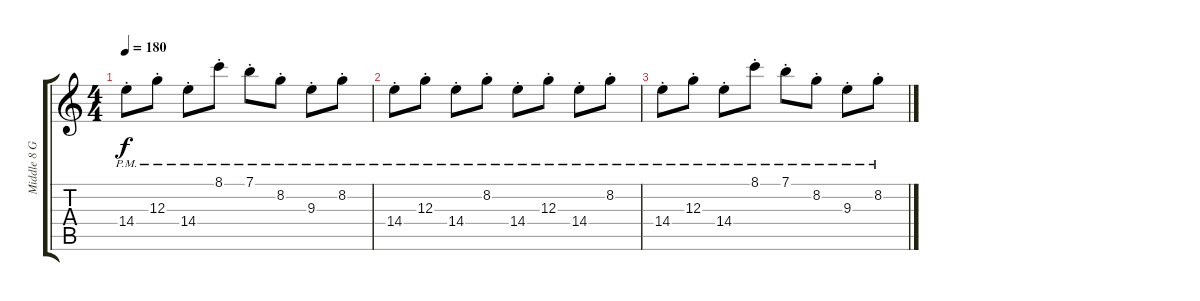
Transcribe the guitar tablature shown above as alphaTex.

\track ("Middle 8 Guitar 2" "Middle 8 G") {instrument electricguitarclean}
\staff {score tabs}
\tuning (E4 B3 G3 D3 A2 E2) {hide}
\ts (4 4)
\tempo 180
\clef g2
\ks c
14.4{pm st}.8{dy f} 12.3{pm st}.8 14.4{pm st}.8 8.1{pm st}.8 7.1{pm st}.8 8.2{pm st}.8 9.3{pm st}.8 8.2{pm st}.8 |
14.4{pm st}.8 12.3{pm st}.8 14.4{pm st}.8 8.2{pm st}.8 14.4{pm st}.8 12.3{pm st}.8 14.4{pm st}.8 8.2{pm st}.8 |
14.4{pm st}.8 12.3{pm st}.8 14.4{pm st}.8 8.1{pm st}.8 7.1{pm st}.8 8.2{pm st}.8 9.3{pm st}.8 8.2{pm st}.8
